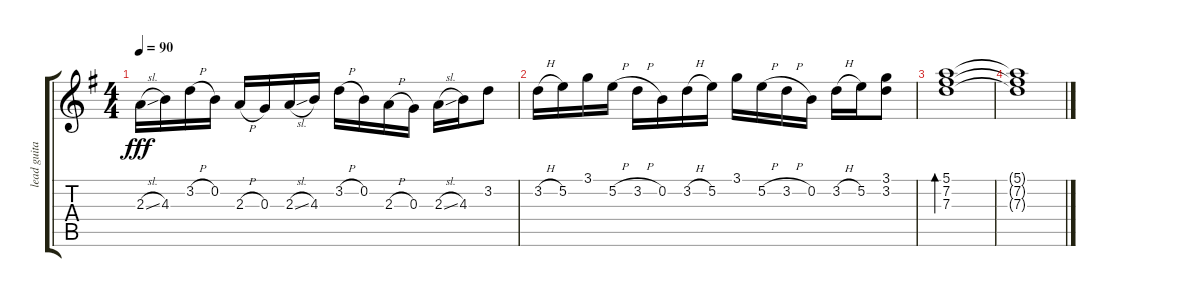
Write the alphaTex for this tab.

\track ("lead guitar center" "lead guita") {instrument overdrivenguitar}
\staff {score tabs}
\tuning (E4 B3 G3 D3 A2 E2) {hide}
\ts (4 4)
\tempo 90
\clef g2
\ks g
2.3{sl}.16{dy fff} 4.3.16 3.2{h}.16 0.2.16 2.3{h}.16 0.3.16 2.3{sl}.16 4.3.16 3.2{h}.16 0.2.16 2.3{h}.16 0.3.16 2.3{sl}.16 4.3.16 3.2.8 |
3.2{h}.16 5.2.16 3.1.16 5.2{h}.16 3.2{h}.16 0.2.16 3.2{h}.16 5.2.16 3.1.16 5.2{h}.16 3.2{h}.16 0.2.16 3.2{h}.16 5.2.16 (3.1 3.2).8 |
(5.1 7.2 7.3).1{bd 30} |
(5.1{t} 7.2{t} 7.3{t}).1
